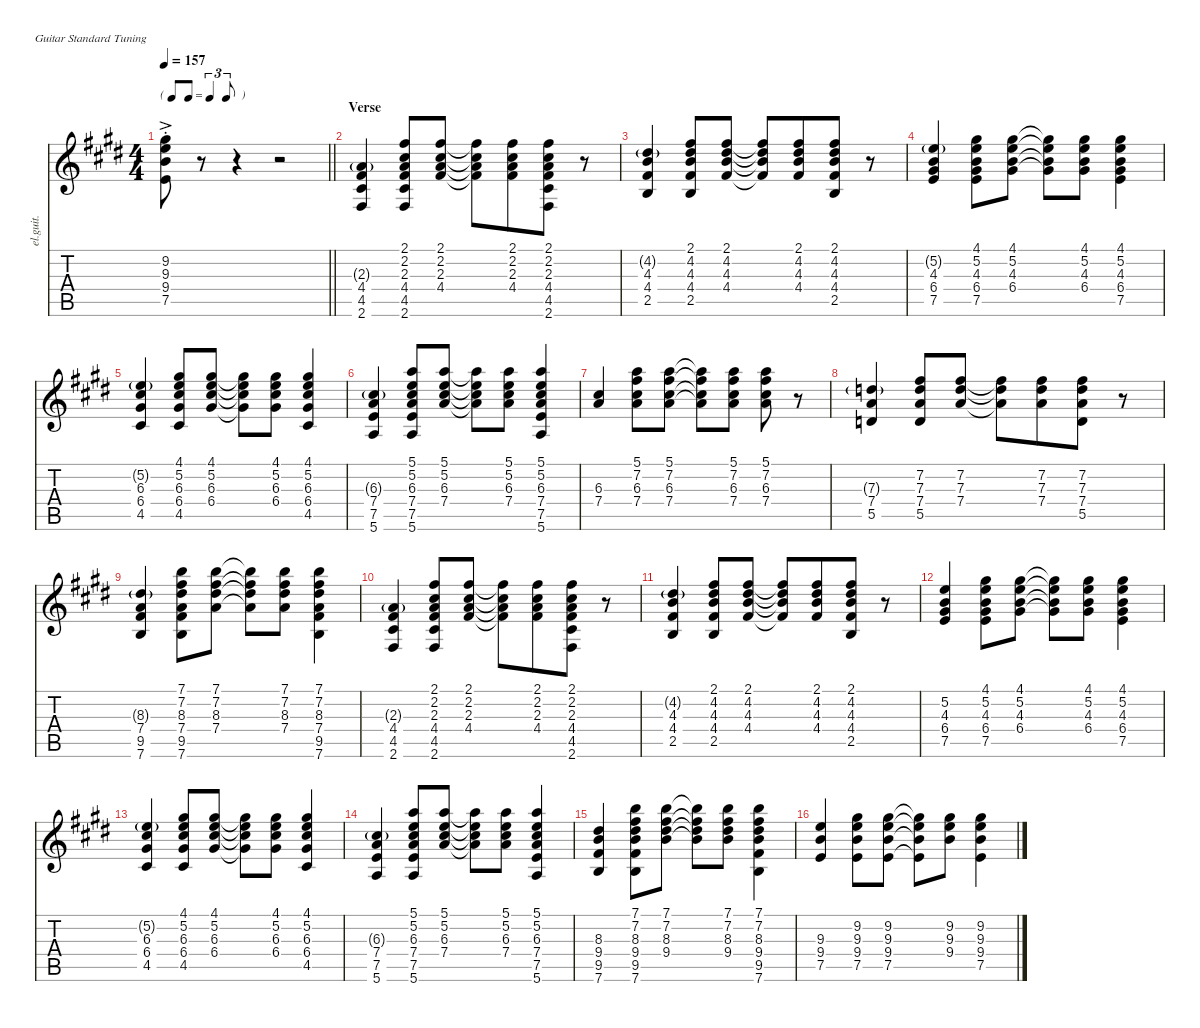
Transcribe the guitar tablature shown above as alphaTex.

\defaultSystemsLayout 4
\hideDynamics
\bracketExtendMode nobrackets
\otherSystemsTrackNameOrientation horizontal
\track ("Guitar I" "el.guit.") {instrument electricguitarclean}
\staff {score tabs}
\tuning (E4 B3 G3 D3 A2 E2)
\ts (4 4)
\tf triplet8th
\tempo 157
\clef g2
\barLineRight lightlight
\ks e
(9.2{ac st acc #} 9.3{ac st acc forcenatural} 9.4{ac st acc forcenatural} 7.5{ac st acc forcenatural}).8{dy f beam Down} r.8{beam Down} r.4{beam Down} r.2{beam Down} |
\section ("" "Verse")
(2.3{g acc forcenatural} 4.4{acc #} 4.5{acc #} 2.6{acc #}).4{beam Up} (2.1{acc #} 2.2{acc #} 2.3{acc forcenatural} 4.4{acc #} 4.5{acc #} 2.6{acc #}).8{beam Up} (2.1{acc #} 2.2{acc #} 2.3{acc forcenatural} 4.4{acc #}).8{beam Up} (2.1{t acc #} 2.2{t acc #} 2.3{t acc forcenatural} 4.4{t acc #}).8{beam Down} (2.1{acc #} 2.2{acc #} 2.3{acc forcenatural} 4.4{acc #}).8{beam Down beam merge} (2.1{acc #} 2.2{acc #} 2.3{acc forcenatural} 4.4{acc #} 4.5{acc #} 2.6{acc #}).8{beam Down} r.8{beam Down} |
(4.2{g acc #} 4.3{acc forcenatural} 4.4{acc #} 2.5{acc forcenatural}).4{beam Up} (2.1{acc #} 4.2{acc #} 4.3{acc forcenatural} 4.4{acc #} 2.5{acc forcenatural}).8{beam Up} (2.1{acc #} 4.2{acc #} 4.3{acc forcenatural} 4.4{acc #}).8{beam Up} (2.1{t acc #} 4.2{t acc #} 4.3{t acc forcenatural} 4.4{t acc #}).8{beam Up} (2.1{acc #} 4.2{acc #} 4.3{acc forcenatural} 4.4{acc #}).8{beam Up beam merge} (2.1{acc #} 4.2{acc #} 4.3{acc forcenatural} 4.4{acc #} 2.5{acc forcenatural}).8{beam Up} r.8{beam Up} |
(5.2{g acc forcenatural} 4.3{acc forcenatural} 6.4{acc #} 7.5{acc forcenatural}).4{beam Up} (4.1{acc #} 5.2{acc forcenatural} 4.3{acc forcenatural} 6.4{acc #} 7.5{acc forcenatural}).8{beam Down} (4.1{acc #} 5.2{acc forcenatural} 4.3{acc forcenatural} 6.4{acc #}).8{beam Down} (4.1{t acc #} 5.2{t acc forcenatural} 4.3{t acc forcenatural} 6.4{t acc #}).8{beam Down} (4.1{acc #} 5.2{acc forcenatural} 4.3{acc forcenatural} 6.4{acc #}).8{beam Down} (4.1{acc #} 5.2{acc forcenatural} 4.3{acc forcenatural} 6.4{acc #} 7.5{acc forcenatural}).4{beam Down} |
(5.2{g acc forcenatural} 6.3{acc #} 6.4{acc #} 4.5{acc #}).4{beam Up} (4.1{acc #} 5.2{acc forcenatural} 6.3{acc #} 6.4{acc #} 4.5{acc #}).8{beam Up} (4.1{acc #} 5.2{acc forcenatural} 6.3{acc #} 6.4{acc #}).8{beam Up} (4.1{t acc #} 5.2{t acc forcenatural} 6.3{t acc #} 6.4{t acc #}).8{beam Down} (4.1{acc #} 5.2{acc forcenatural} 6.3{acc #} 6.4{acc #}).8{beam Down} (4.1{acc #} 5.2{acc forcenatural} 6.3{acc #} 6.4{acc #} 4.5{acc #}).4{beam Up} |
(6.3{g acc #} 7.4{acc forcenatural} 7.5{acc forcenatural} 5.6{acc forcenatural}).4{beam Up} (5.1{acc forcenatural} 5.2{acc forcenatural} 6.3{acc #} 7.4{acc forcenatural} 7.5{acc forcenatural} 5.6{acc forcenatural}).8{beam Up} (5.1{acc forcenatural} 5.2{acc forcenatural} 6.3{acc #} 7.4{acc forcenatural}).8{beam Up} (5.1{t acc forcenatural} 5.2{t acc forcenatural} 6.3{t acc #} 7.4{t acc forcenatural}).8{beam Down} (5.1{acc forcenatural} 5.2{acc forcenatural} 6.3{acc #} 7.4{acc forcenatural}).8{beam Down} (5.1{acc forcenatural} 5.2{acc forcenatural} 6.3{acc #} 7.4{acc forcenatural} 7.5{acc forcenatural} 5.6{acc forcenatural}).4{beam Up} |
(6.3{acc #} 7.4{acc forcenatural}).4{beam Up} (5.1{acc forcenatural} 7.2{acc #} 6.3{acc #} 7.4{acc forcenatural}).8{beam Down} (5.1{acc forcenatural} 7.2{acc #} 6.3{acc #} 7.4{acc forcenatural}).8{beam Down} (5.1{t acc forcenatural} 7.2{t acc #} 6.3{t acc #} 7.4{t acc forcenatural}).8{beam Down} (5.1{acc forcenatural} 7.2{acc #} 6.3{acc #} 7.4{acc forcenatural}).8{beam Down} (5.1{acc forcenatural} 7.2{acc #} 6.3{acc #} 7.4{acc forcenatural}).8{beam Down} r.8{beam Down} |
(7.3{g acc forcenatural} 7.4{acc forcenatural} 5.5{acc forcenatural}).4{beam Up} (7.2{acc #} 7.3{acc forcenatural} 7.4{acc forcenatural} 5.5{acc forcenatural}).8{beam Up} (7.2{acc #} 7.3{acc forcenatural} 7.4{acc forcenatural}).8{beam Up} (7.2{t acc #} 7.3{t acc forcenatural} 7.4{t acc forcenatural}).8{beam Down} (7.2{acc #} 7.3{acc forcenatural} 7.4{acc forcenatural}).8{beam Down beam merge} (7.2{acc #} 7.3{acc forcenatural} 7.4{acc forcenatural} 5.5{acc forcenatural}).8{beam Down} r.8{beam Down} |
(8.3{g acc #} 7.4{acc forcenatural} 9.5{acc #} 7.6{acc forcenatural}).4{beam Up} (7.1{acc forcenatural} 7.2{acc #} 8.3{acc #} 7.4{acc forcenatural} 9.5{acc #} 7.6{acc forcenatural}).8{beam Down} (7.1{acc forcenatural} 7.2{acc #} 8.3{acc #} 7.4{acc forcenatural}).8{beam Down} (7.1{t acc forcenatural} 7.2{t acc #} 8.3{t acc #} 7.4{t acc forcenatural}).8{beam Down} (7.1{acc forcenatural} 7.2{acc #} 8.3{acc #} 7.4{acc forcenatural}).8{beam Down} (7.1{acc forcenatural} 7.2{acc #} 8.3{acc #} 7.4{acc forcenatural} 9.5{acc #} 7.6{acc forcenatural}).4{beam Down} |
(2.3{g acc forcenatural} 4.4{acc #} 4.5{acc #} 2.6{acc #}).4{beam Up} (2.1{acc #} 2.2{acc #} 2.3{acc forcenatural} 4.4{acc #} 4.5{acc #} 2.6{acc #}).8{beam Up} (2.1{acc #} 2.2{acc #} 2.3{acc forcenatural} 4.4{acc #}).8{beam Up} (2.1{t acc #} 2.2{t acc #} 2.3{t acc forcenatural} 4.4{t acc #}).8{beam Down} (2.1{acc #} 2.2{acc #} 2.3{acc forcenatural} 4.4{acc #}).8{beam Down beam merge} (2.1{acc #} 2.2{acc #} 2.3{acc forcenatural} 4.4{acc #} 4.5{acc #} 2.6{acc #}).8{beam Down} r.8{beam Down} |
(4.2{g acc #} 4.3{acc forcenatural} 4.4{acc #} 2.5{acc forcenatural}).4{beam Up} (2.1{acc #} 4.2{acc #} 4.3{acc forcenatural} 4.4{acc #} 2.5{acc forcenatural}).8{beam Up} (2.1{acc #} 4.2{acc #} 4.3{acc forcenatural} 4.4{acc #}).8{beam Up} (2.1{t acc #} 4.2{t acc #} 4.3{t acc forcenatural} 4.4{t acc #}).8{beam Up} (2.1{acc #} 4.2{acc #} 4.3{acc forcenatural} 4.4{acc #}).8{beam Up beam merge} (2.1{acc #} 4.2{acc #} 4.3{acc forcenatural} 4.4{acc #} 2.5{acc forcenatural}).8{beam Up} r.8{beam Up} |
(5.2{acc forcenatural} 4.3{acc forcenatural} 6.4{acc #} 7.5{acc forcenatural}).4{beam Up} (4.1{acc #} 5.2{acc forcenatural} 4.3{acc forcenatural} 6.4{acc #} 7.5{acc forcenatural}).8{beam Down} (4.1{acc #} 5.2{acc forcenatural} 4.3{acc forcenatural} 6.4{acc #}).8{beam Down} (4.1{t acc #} 5.2{t acc forcenatural} 4.3{t acc forcenatural} 6.4{t acc #}).8{beam Down} (4.1{acc #} 5.2{acc forcenatural} 4.3{acc forcenatural} 6.4{acc #}).8{beam Down} (4.1{acc #} 5.2{acc forcenatural} 4.3{acc forcenatural} 6.4{acc #} 7.5{acc forcenatural}).4{beam Down} |
(5.2{g acc forcenatural} 6.3{acc #} 6.4{acc #} 4.5{acc #}).4{beam Up} (4.1{acc #} 5.2{acc forcenatural} 6.3{acc #} 6.4{acc #} 4.5{acc #}).8{beam Up} (4.1{acc #} 5.2{acc forcenatural} 6.3{acc #} 6.4{acc #}).8{beam Up} (4.1{t acc #} 5.2{t acc forcenatural} 6.3{t acc #} 6.4{t acc #}).8{beam Down} (4.1{acc #} 5.2{acc forcenatural} 6.3{acc #} 6.4{acc #}).8{beam Down} (4.1{acc #} 5.2{acc forcenatural} 6.3{acc #} 6.4{acc #} 4.5{acc #}).4{beam Up} |
(6.3{g acc #} 7.4{acc forcenatural} 7.5{acc forcenatural} 5.6{acc forcenatural}).4{beam Up} (5.1{acc forcenatural} 5.2{acc forcenatural} 6.3{acc #} 7.4{acc forcenatural} 7.5{acc forcenatural} 5.6{acc forcenatural}).8{beam Up} (5.1{acc forcenatural} 5.2{acc forcenatural} 6.3{acc #} 7.4{acc forcenatural}).8{beam Up} (5.1{t acc forcenatural} 5.2{t acc forcenatural} 6.3{t acc #} 7.4{t acc forcenatural}).8{beam Down} (5.1{acc forcenatural} 5.2{acc forcenatural} 6.3{acc #} 7.4{acc forcenatural}).8{beam Down} (5.1{acc forcenatural} 5.2{acc forcenatural} 6.3{acc #} 7.4{acc forcenatural} 7.5{acc forcenatural} 5.6{acc forcenatural}).4{beam Up} |
(8.3{acc #} 9.4{acc forcenatural} 9.5{acc #} 7.6{acc forcenatural}).4{beam Up} (7.1{acc forcenatural} 7.2{acc #} 8.3{acc #} 9.4{acc forcenatural} 9.5{acc #} 7.6{acc forcenatural}).8{beam Down} (7.1{acc forcenatural} 7.2{acc #} 8.3{acc #} 9.4{acc forcenatural}).8{beam Down} (7.1{t acc forcenatural} 7.2{t acc #} 8.3{t acc #} 9.4{t acc forcenatural}).8{beam Down} (7.1{acc forcenatural} 7.2{acc #} 8.3{acc #} 9.4{acc forcenatural}).8{beam Down} (7.1{acc forcenatural} 7.2{acc #} 8.3{acc #} 9.4{acc forcenatural} 9.5{acc #} 7.6{acc forcenatural}).4{beam Down} |
(9.3{acc forcenatural} 9.4{acc forcenatural} 7.5{acc forcenatural}).4{beam Up} (9.2{acc #} 9.3{acc forcenatural} 9.4{acc forcenatural} 7.5{acc forcenatural}).8{beam Down} (9.2{acc #} 9.3{acc forcenatural} 9.4{acc forcenatural} 7.5{acc forcenatural}).8{beam Down} (9.2{t acc #} 9.3{t acc forcenatural} 9.4{t acc forcenatural} 7.5{t acc forcenatural}).8{beam Down} (9.2{acc #} 9.3{acc forcenatural} 9.4{acc forcenatural}).8{beam Down} (9.2{acc #} 9.3{acc forcenatural} 9.4{acc forcenatural} 7.5{acc forcenatural}).4{beam Down}
